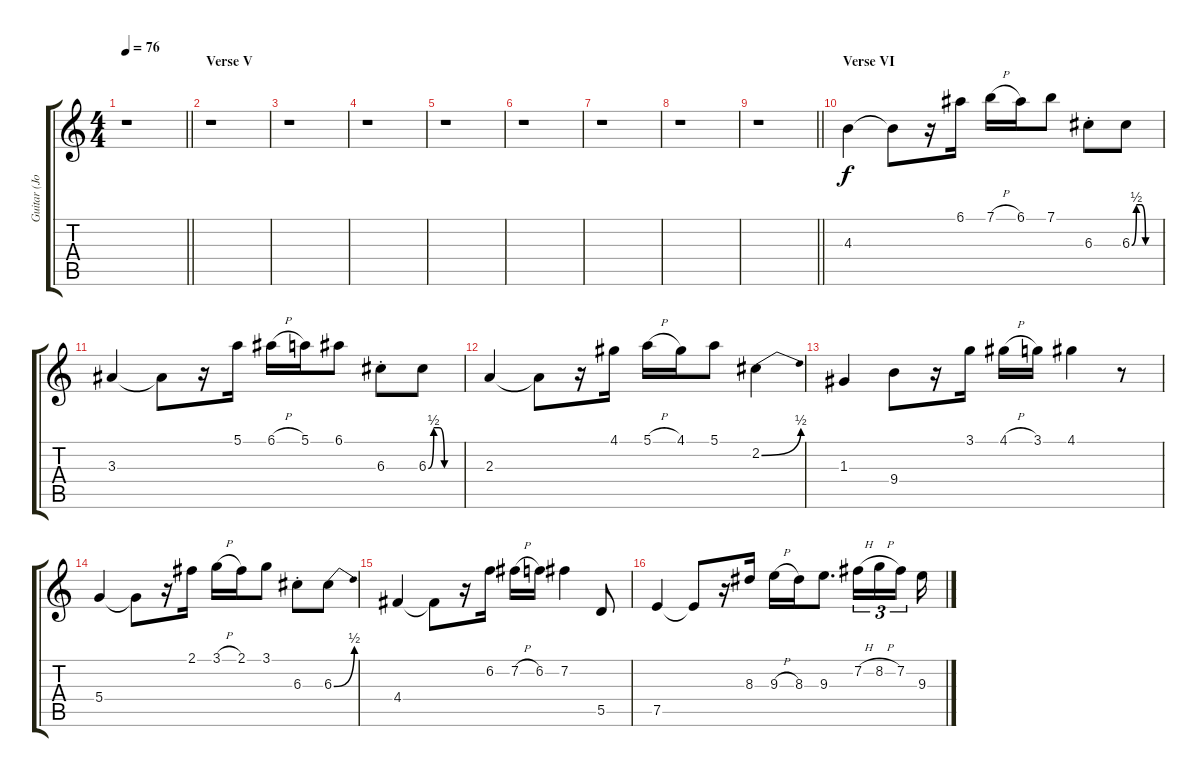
\track ("Guitar (Joe Walsh) rt ch" "Guitar (Jo") {instrument electricguitarclean}
\staff {score tabs}
\tuning (E4 B3 G3 D3 A2 E2) {hide}
\ts (4 4)
\tempo 76
\clef g2
\barLineRight lightlight
\ks c
r.1{dy p} |
\section ("" "Verse V")
r.1 |
r.1 |
r.1 |
r.1 |
r.1 |
r.1 |
r.1 |
\barLineRight lightlight
r.1 |
\section ("" "Verse VI")
4.3.4{dy f instrument overdrivenguitar} 4.3{t}.8 r.16 6.1.16 7.1{h}.16 6.1.16 7.1.8 6.3{st}.8 6.3{be (custom 0 0 10 2 20 2 30 0 60 0)}.8 |
3.3.4 3.3{t}.8 r.16 5.1.16 6.1{h}.16 5.1.16 6.1.8 6.3{st}.8 6.3{be (custom 0 0 10 2 20 2 30 0 60 0)}.8 |
2.3.4 2.3{t}.8 r.16 4.1.16 5.1{h}.16 4.1.16 5.1.8 2.2{be (bend 0 0 60 2)}.4 |
1.3.4 9.4.8 r.16 3.1.16 4.1{h}.16 3.1.16 4.1.4 r.8 |
5.4.4 5.4{t}.8 r.16 2.1.16 3.1{h}.16 2.1.16 3.1.8 6.3{st}.8 6.3{be (bend 0 0 60 2)}.8 |
4.4.4 4.4{t}.8 r.16 6.2.16 7.2{h}.16 6.2.16 7.2.4 5.5.8 |
7.5.4 7.5{t}.8 r.16 8.3.16 9.3{h}.16 8.3.16 9.3.8{d} 7.2{h}.16{tu (3 2)} 8.2{h}.16{tu (3 2)} 7.2.16{tu (3 2) beam splitsecondary} 9.3.16
